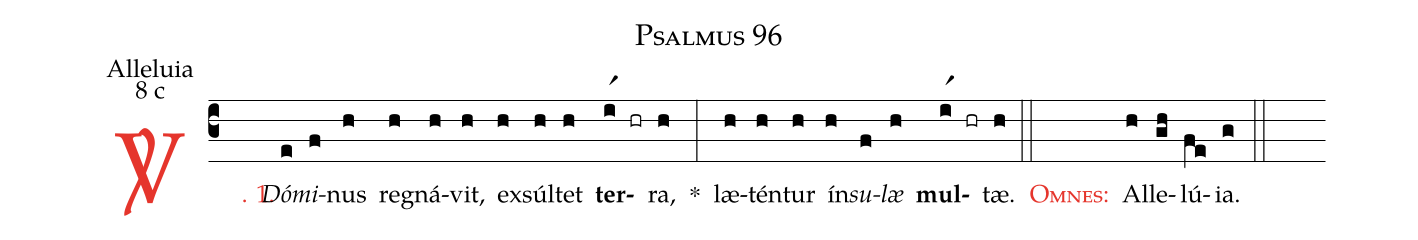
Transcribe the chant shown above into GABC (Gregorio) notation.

name: Psalmus 96;
office-part: Alleluia;
mode: 8;
mode-differentia: c;
%%
(c3)

<c><sp>V/</sp>. 1.</c>() <i>Dó</i>(e)<i>mi</i>(f)nus(h) re(h)gná(h)vit,(h) ex(h)súl(h)tet(h) <b>ter</b>(ir1 hr)ra,(h) *(:) læ(h)tén(h)tur(h) ín(h)<i>su</i>(f)<i>læ</i>(h) <b>mul</b>(ir1 hr)tæ.(h)

(::)

<c><sc>Omnes</sc>:</c>() Al(h)le(gh)lú(fe)ia.(g)

(::)
